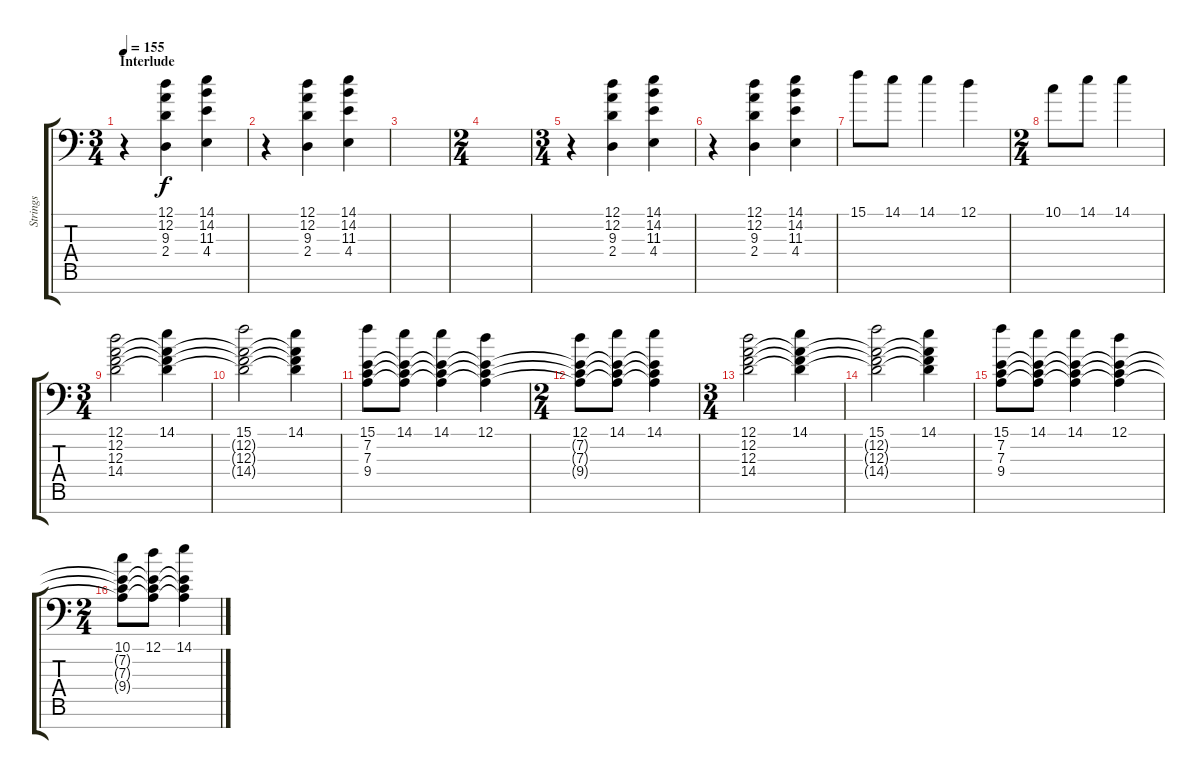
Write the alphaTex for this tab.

\track ("Strings" "Strings") {instrument synthstrings1}
\staff {score tabs}
\tuning (D4 A3 F3 C3 G2 D2 A1) {hide}
\ts (3 4)
\section ("" "Interlude")
\tempo 155
\clef f4
\ks c
r.4{dy f} (12.1 12.2 9.3 2.4).4 (14.1 14.2 11.3 4.4).4 |
r.4 (12.1 12.2 9.3 2.4).4 (14.1 14.2 11.3 4.4).4 |
|
\ts (2 4)
|
\ts (3 4)
r.4 (12.1 12.2 9.3 2.4).4 (14.1 14.2 11.3 4.4).4 |
r.4 (12.1 12.2 9.3 2.4).4 (14.1 14.2 11.3 4.4).4 |
15.1.8 14.1.8 14.1.4 12.1.4 |
\ts (2 4)
10.1.8 14.1.8 14.1.4 |
\ts (3 4)
(12.1 12.2 12.3 14.4).2 (14.1 12.2{t} 12.3{t} 14.4{t}).4 |
(15.1 12.2{t} 12.3{t} 14.4{t}).2 (14.1 12.2{t} 12.3{t} 14.4{t}).4 |
(15.1 7.2 7.3 9.4).8 (14.1 7.2{t} 7.3{t} 9.4{t}).8 (14.1 7.2{t} 7.3{t} 9.4{t}).4 (12.1 7.2{t} 7.3{t} 9.4{t}).4 |
\ts (2 4)
(12.1 7.2{t} 7.3{t} 9.4{t}).8 (14.1 7.2{t} 7.3{t} 9.4{t}).8 (14.1 7.2{t} 7.3{t} 9.4{t}).4 |
\ts (3 4)
(12.1 12.2 12.3 14.4).2 (14.1 12.2{t} 12.3{t} 14.4{t}).4 |
(15.1 12.2{t} 12.3{t} 14.4{t}).2 (14.1 12.2{t} 12.3{t} 14.4{t}).4 |
(15.1 7.2 7.3 9.4).8 (14.1 7.2{t} 7.3{t} 9.4{t}).8 (14.1 7.2{t} 7.3{t} 9.4{t}).4 (12.1 7.2{t} 7.3{t} 9.4{t}).4 |
\ts (2 4)
(10.1 7.2{t} 7.3{t} 9.4{t}).8 (12.1 7.2{t} 7.3{t} 9.4{t}).8 (14.1 7.2{t} 7.3{t} 9.4{t}).4
